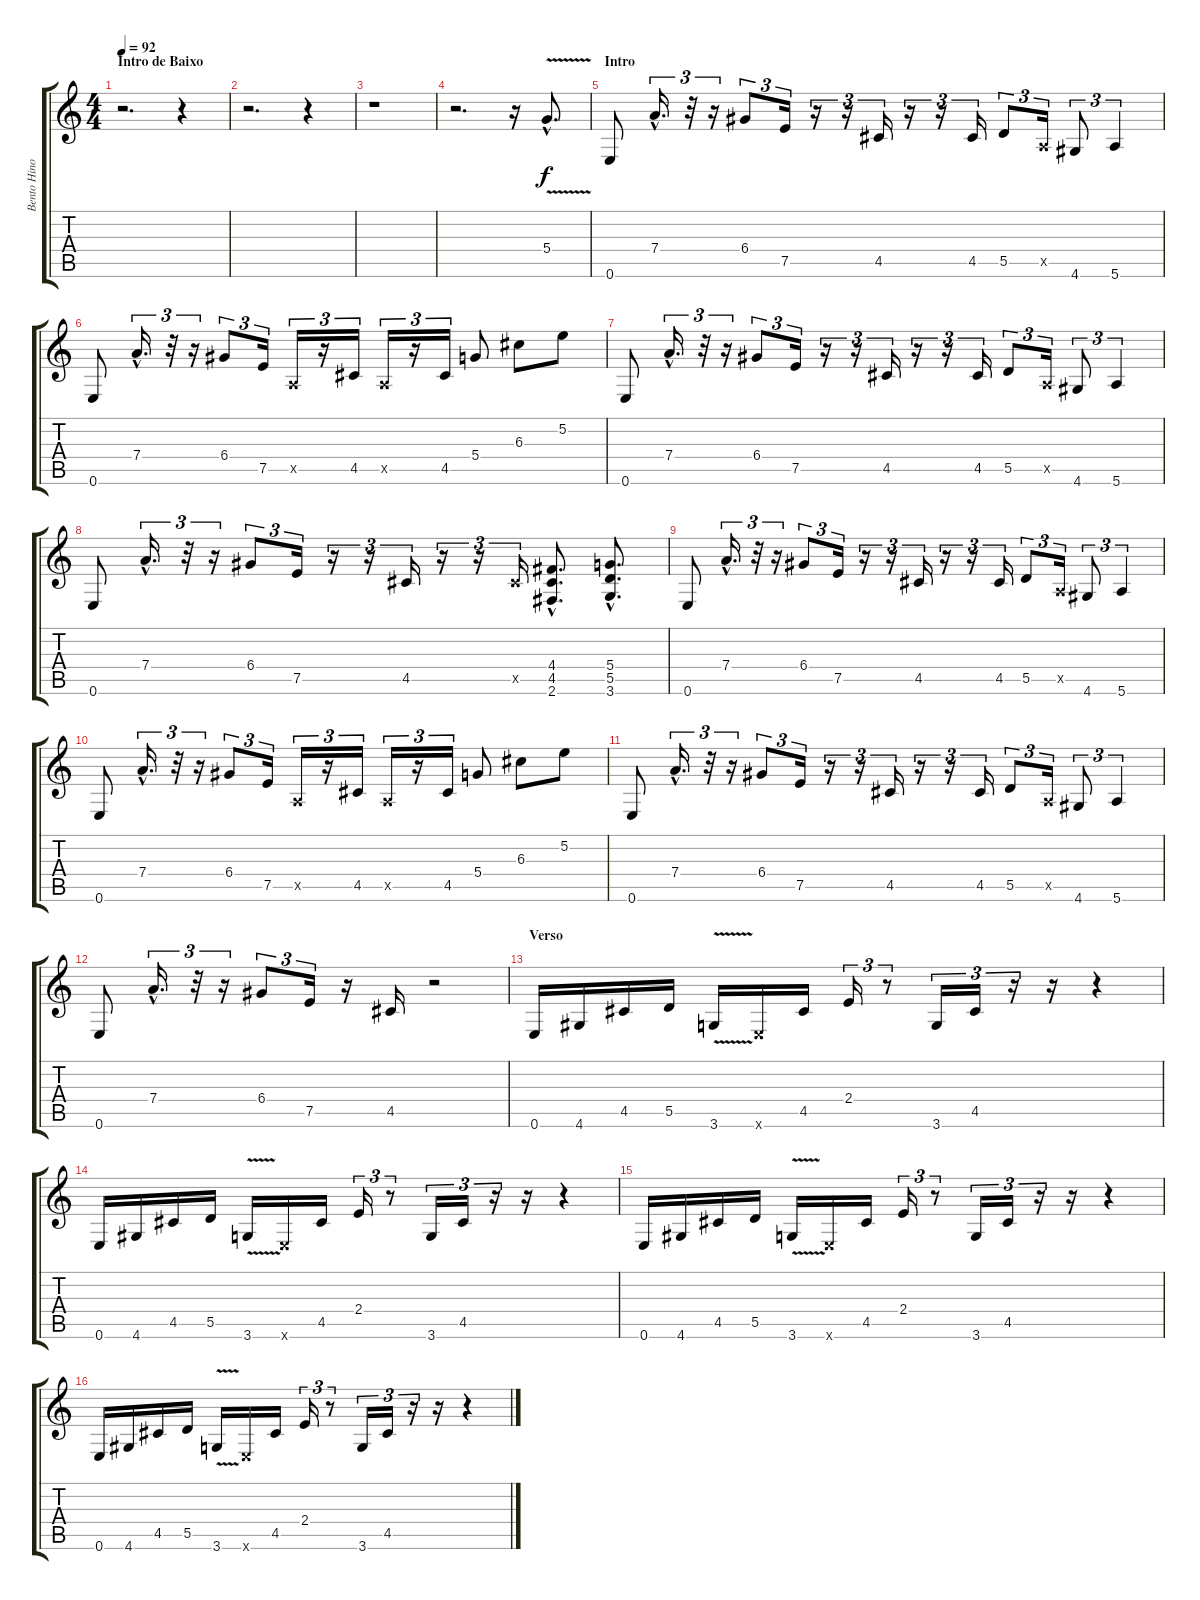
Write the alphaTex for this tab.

\track ("Bento Hinoto" "Bento Hino") {instrument overdrivenguitar}
\staff {score tabs}
\tuning (E4 B3 G3 D3 A2 E2) {hide}
\ts (4 4)
\section ("" "Intro de Baixo")
\tempo 92
\clef g2
\ks c
r.2{d dy f instrument overdrivenguitar} r.4 |
r.2{d} r.4 |
r.1 |
r.2{d} r.16 5.4{v hac}.8{d} |
\section ("" "Intro")
0.6.8 7.4{hac}.16{d tu (3 2)} r.32{tu (3 2)} r.16{tu (3 2)} 6.4.8{tu (3 2)} 7.5.16{tu (3 2)} r.16{tu (3 2)} r.16{tu (3 2)} 4.5.16{tu (3 2)} r.16{tu (3 2)} r.16{tu (3 2)} 4.5.16{tu (3 2)} 5.5.8{tu (3 2)} 0.5{x}.16{tu (3 2)} 4.6.8{tu (3 2)} 5.6.4{tu (3 2)} |
0.6.8 7.4{hac}.16{d tu (3 2)} r.32{tu (3 2)} r.16{tu (3 2)} 6.4.8{tu (3 2)} 7.5.16{tu (3 2)} 0.5{x}.16{tu (3 2)} r.16{tu (3 2)} 4.5.16{tu (3 2)} 0.5{x}.16{tu (3 2)} r.16{tu (3 2)} 4.5.16{tu (3 2)} 5.4.8 6.3.8 5.2.8 |
0.6.8 7.4{hac}.16{d tu (3 2)} r.32{tu (3 2)} r.16{tu (3 2)} 6.4.8{tu (3 2)} 7.5.16{tu (3 2)} r.16{tu (3 2)} r.16{tu (3 2)} 4.5.16{tu (3 2)} r.16{tu (3 2)} r.16{tu (3 2)} 4.5.16{tu (3 2)} 5.5.8{tu (3 2)} 0.5{x}.16{tu (3 2)} 4.6.8{tu (3 2)} 5.6.4{tu (3 2)} |
0.6.8 7.4{hac}.16{d tu (3 2)} r.32{tu (3 2)} r.16{tu (3 2)} 6.4.8{tu (3 2)} 7.5.16{tu (3 2)} r.16{tu (3 2)} r.16{tu (3 2)} 4.5.16{tu (3 2)} r.16{tu (3 2)} r.16{tu (3 2)} 4.5{x}.16{tu (3 2)} (4.4{hac} 4.5{hac} 2.6{hac}).8{d} (5.4{hac} 5.5{hac} 3.6{hac}).8{d} |
0.6.8 7.4{hac}.16{d tu (3 2)} r.32{tu (3 2)} r.16{tu (3 2)} 6.4.8{tu (3 2)} 7.5.16{tu (3 2)} r.16{tu (3 2)} r.16{tu (3 2)} 4.5.16{tu (3 2)} r.16{tu (3 2)} r.16{tu (3 2)} 4.5.16{tu (3 2)} 5.5.8{tu (3 2)} 0.5{x}.16{tu (3 2)} 4.6.8{tu (3 2)} 5.6.4{tu (3 2)} |
0.6.8 7.4{hac}.16{d tu (3 2)} r.32{tu (3 2)} r.16{tu (3 2)} 6.4.8{tu (3 2)} 7.5.16{tu (3 2)} 0.5{x}.16{tu (3 2)} r.16{tu (3 2)} 4.5.16{tu (3 2)} 0.5{x}.16{tu (3 2)} r.16{tu (3 2)} 4.5.16{tu (3 2)} 5.4.8 6.3.8 5.2.8 |
0.6.8 7.4{hac}.16{d tu (3 2)} r.32{tu (3 2)} r.16{tu (3 2)} 6.4.8{tu (3 2)} 7.5.16{tu (3 2)} r.16{tu (3 2)} r.16{tu (3 2)} 4.5.16{tu (3 2)} r.16{tu (3 2)} r.16{tu (3 2)} 4.5.16{tu (3 2)} 5.5.8{tu (3 2)} 0.5{x}.16{tu (3 2)} 4.6.8{tu (3 2)} 5.6.4{tu (3 2)} |
0.6.8 7.4{hac}.16{d tu (3 2)} r.32{tu (3 2)} r.16{tu (3 2)} 6.4.8{tu (3 2)} 7.5.16{tu (3 2)} r.16 4.5.16 r.2 |
\section ("" "Verso")
0.6.16 4.6.16 4.5.16 5.5.16 3.6{v}.16 0.6{x}.16 4.5.16 2.4.16{tu (3 2)} r.8{tu (3 2)} 3.6.16{tu (3 2)} 4.5.16{tu (3 2)} r.16{tu (3 2)} r.16 r.4 |
0.6.16 4.6.16 4.5.16 5.5.16 3.6{v}.16 0.6{x}.16 4.5.16 2.4.16{tu (3 2)} r.8{tu (3 2)} 3.6.16{tu (3 2)} 4.5.16{tu (3 2)} r.16{tu (3 2)} r.16 r.4 |
0.6.16 4.6.16 4.5.16 5.5.16 3.6{v}.16 0.6{x}.16 4.5.16 2.4.16{tu (3 2)} r.8{tu (3 2)} 3.6.16{tu (3 2)} 4.5.16{tu (3 2)} r.16{tu (3 2)} r.16 r.4 |
0.6.16 4.6.16 4.5.16 5.5.16 3.6{v}.16 0.6{x}.16 4.5.16 2.4.16{tu (3 2)} r.8{tu (3 2)} 3.6.16{tu (3 2)} 4.5.16{tu (3 2)} r.16{tu (3 2)} r.16 r.4
